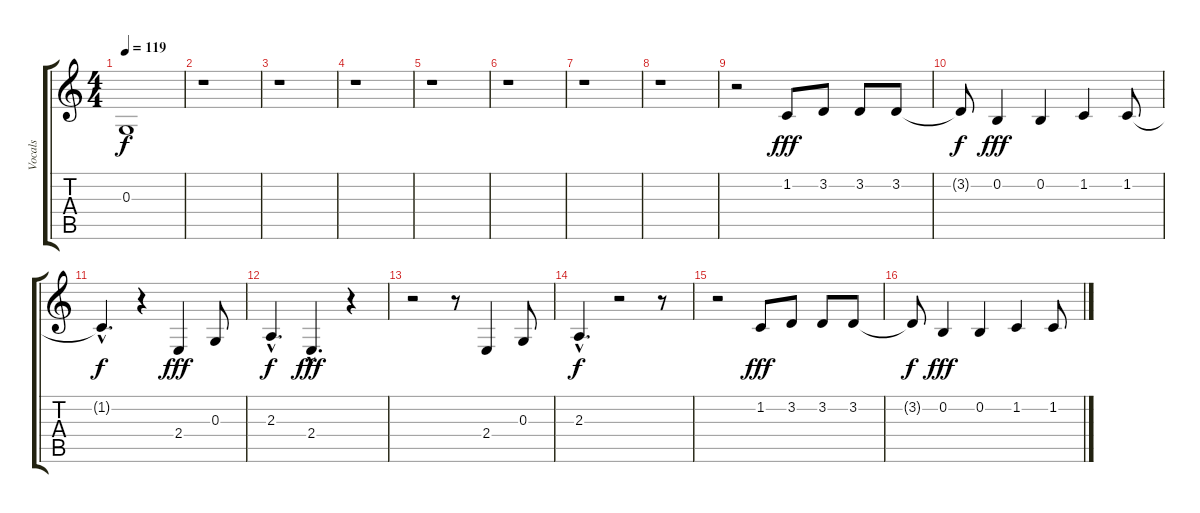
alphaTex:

\track ("Vocals" "Vocals") {instrument panflute}
\staff {score tabs}
\tuning (E4 B3 G3 D3 A2 E2) {hide}
\ts (4 4)
\tempo 119
\clef g2
\ks c
0.3{t}.1{dy f} |
r.1 |
r.1 |
r.1 |
r.1 |
r.1 |
r.1 |
r.1 |
r.2 1.2.8{dy fff} 3.2.8 3.2.8 3.2.8 |
3.2{t}.8{dy f} 0.2.4{dy fff} 0.2.4 1.2.4 1.2.8 |
1.2{hac t}.4{d dy f} r.4 2.4.4{dy fff} 0.3.8 |
2.3{hac}.4{d dy f} 2.4{hac}.4{d dy fff} r.4 |
r.2 r.8 2.4.4 0.3.8 |
2.3{hac}.4{d dy f} r.2 r.8 |
r.2 1.2.8{dy fff} 3.2.8 3.2.8 3.2.8 |
3.2{t}.8{dy f} 0.2.4{dy fff} 0.2.4 1.2.4 1.2.8
